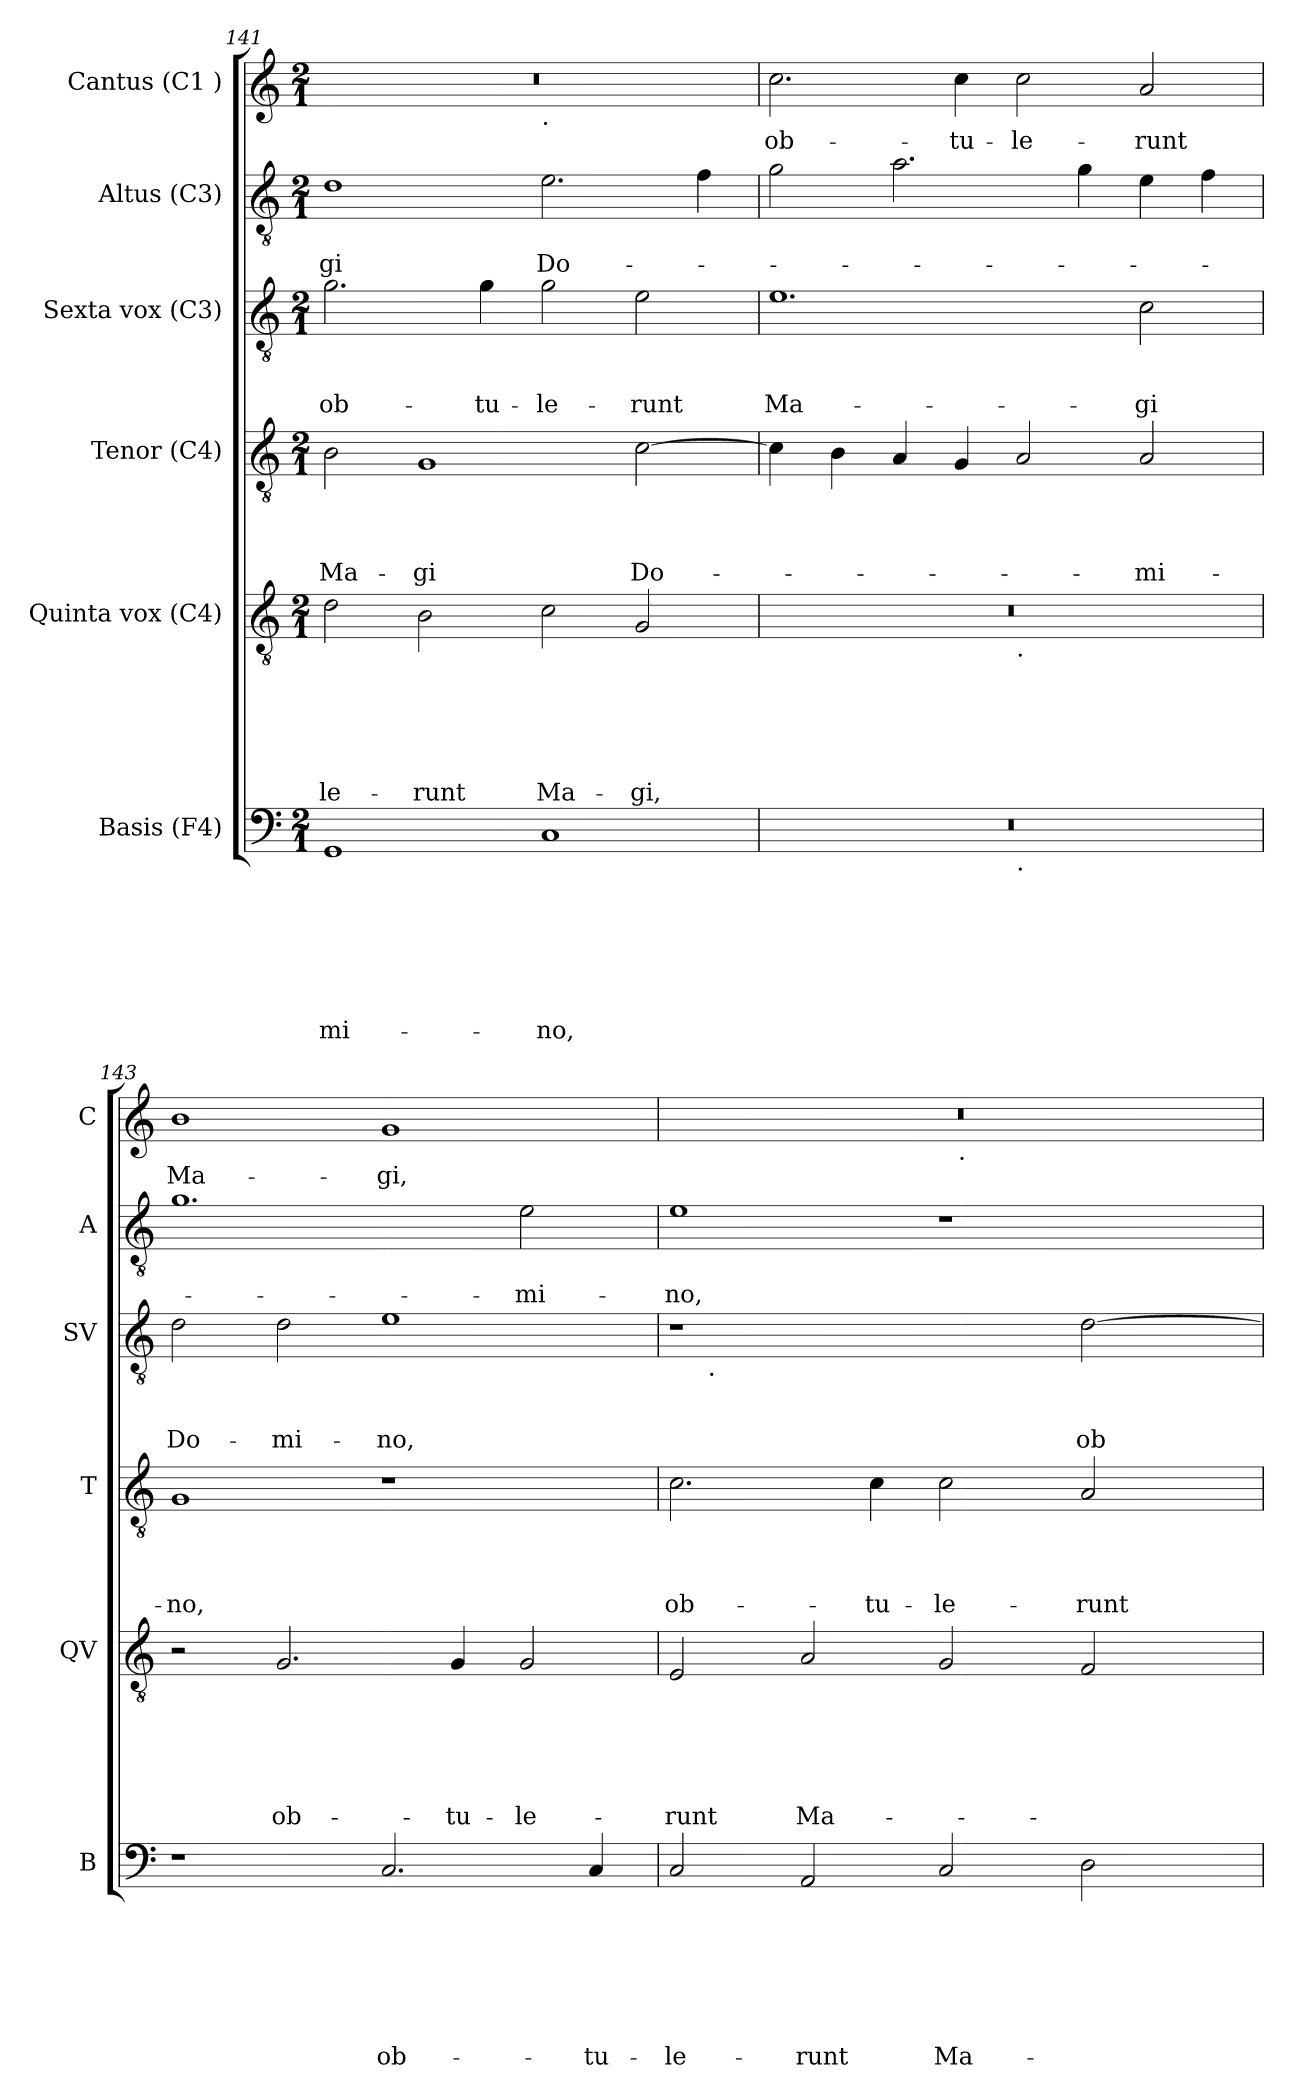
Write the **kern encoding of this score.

**kern	**text	**text	**text	**text	**text	**text	**text	**kern	**text	**text	**text	**text	**text	**text	**kern	**text	**text	**text	**text	**kern	**text	**text	**text	**kern	**text	**text	**kern	**text
*part6	*part6	*part6	*part6	*part6	*part6	*part6	*part6	*part5	*part5	*part5	*part5	*part5	*part5	*part5	*part4	*part4	*part4	*part4	*part4	*part3	*part3	*part3	*part3	*part2	*part2	*part2	*part1	*part1
*staff6	*staff6	*staff6	*staff6	*staff6	*staff6	*staff6	*staff6	*staff5	*staff5	*staff5	*staff5	*staff5	*staff5	*staff5	*staff4	*staff4	*staff4	*staff4	*staff4	*staff3	*staff3	*staff3	*staff3	*staff2	*staff2	*staff2	*staff1	*staff1
*I"Basis (F4)	*	*	*	*	*	*	*	*I"Quinta vox (C4)	*	*	*	*	*	*	*I"Tenor (C4)	*	*	*	*	*I"Sexta vox (C3)	*	*	*	*I"Altus (C3)	*	*	*I"Cantus (C1 )	*
*I'B	*	*	*	*	*	*	*	*I'QV	*	*	*	*	*	*	*I'T	*	*	*	*	*I'SV	*	*	*	*I'A	*	*	*I'C	*
*clefF4	*	*	*	*	*	*	*	*clefGv2	*	*	*	*	*	*	*clefGv2	*	*	*	*	*clefGv2	*	*	*	*clefGv2	*	*	*clefG2	*
*k[]	*	*	*	*	*	*	*	*k[]	*	*	*	*	*	*	*k[]	*	*	*	*	*k[]	*	*	*	*k[]	*	*	*k[]	*
*C:	*	*	*	*	*	*	*	*C:	*	*	*	*	*	*	*C:	*	*	*	*	*C:	*	*	*	*C:	*	*	*C:	*
*M2/1	*	*	*	*	*	*	*	*M2/1	*	*	*	*	*	*	*M2/1	*	*	*	*	*M2/1	*	*	*	*M2/1	*	*	*M2/1	*
=141	=141	=141	=141	=141	=141	=141	=141	=141	=141	=141	=141	=141	=141	=141	=141	=141	=141	=141	=141	=141	=141	=141	=141	=141	=141	=141	=141	=141
!	!	!	!	!	!	!	!LO:LY:b	!	!	!	!	!	!	!LO:LY:b	!	!	!	!	!LO:LY:b	!	!	!	!LO:LY:b	!	!	!LO:LY:b	!	!
*	*	*	*	*	*	*	*	*	*	*	*	*	*	*	*	*	*	*	*	*	*	*	*	*	*	*	*^	*
1GG	.	.	.	.	.	.	-mi-	2d\	.	.	.	.	.	-le-	2B\	.	.	.	Ma-	2.g\	.	.	ob-	1d	.	-gi	0r	1ryy	.
!	!	!	!	!	!	!	!	!	!	!	!	!	!	!LO:LY:b	!	!	!	!	!LO:LY:b	!	!	!	!	!	!	!	!	!	!
.	.	.	.	.	.	.	.	2B\	.	.	.	.	.	-runt	1G	.	.	.	-gi	.	.	.	.	.	.	.	.	.	.
!	!	!	!	!	!	!	!	!	!	!	!	!	!	!	!	!	!	!	!	!	!	!	!LO:LY:b	!	!	!	!	!	!
.	.	.	.	.	.	.	.	.	.	.	.	.	.	.	.	.	.	.	.	4g\	.	.	-tu-	.	.	.	.	.	.
!	!	!	!	!	!	!	!	!	!	!	!	!	!	!	!	!	!	!	!	!	!	!	!	!	!	!	!	!LO:TX:b:t=.	!
!	!	!	!	!	!	!	!LO:LY:b	!	!	!	!	!	!	!LO:LY:b	!	!	!	!	!	!	!	!	!LO:LY:b	!	!	!LO:LY:b	!	!	!
1C	.	.	.	.	.	.	-no,	2c\	.	.	.	.	.	Ma-	.	.	.	.	.	2g\	.	.	-le-	2.e\	.	Do-	.	1ryy	.
!	!	!	!	!	!	!	!	!	!	!	!	!	!	!LO:LY:b	!	!	!	!	!LO:LY:b	!	!	!	!LO:LY:b	!	!	!	!	!	!
.	.	.	.	.	.	.	.	2G/	.	.	.	.	.	-gi,	[>2c\	.	.	.	Do-	2e\	.	.	-runt	.	.	.	.	.	.
.	.	.	.	.	.	.	.	.	.	.	.	.	.	.	.	.	.	.	.	.	.	.	.	4f\	.	.	.	.	.
=142	=142	=142	=142	=142	=142	=142	=142	=142	=142	=142	=142	=142	=142	=142	=142	=142	=142	=142	=142	=142	=142	=142	=142	=142	=142	=142	=142	=142	=142
!	!	!	!	!	!	!	!	!	!	!	!	!	!	!	!	!	!	!	!	!	!	!	!LO:LY:b	!	!	!	!	!	!LO:LY:b
*^	*	*	*	*	*	*	*	*^	*	*	*	*	*	*	*	*	*	*	*	*	*	*	*	*	*	*	*v	*v	*
0r	1ryy	.	.	.	.	.	.	.	0r	1ryy	.	.	.	.	.	.	4c\]	.	.	.	.	1.e	.	.	Ma-	2g\	.	.	2.cc\	ob-
.	.	.	.	.	.	.	.	.	.	.	.	.	.	.	.	.	4B\	.	.	.	.	.	.	.	.	.	.	.	.	.
.	.	.	.	.	.	.	.	.	.	.	.	.	.	.	.	.	4A/	.	.	.	.	.	.	.	.	2.a\	.	.	.	.
!	!	!	!	!	!	!	!	!	!	!	!	!	!	!	!	!	!	!	!	!	!	!	!	!	!	!	!	!	!	!LO:LY:b
.	.	.	.	.	.	.	.	.	.	.	.	.	.	.	.	.	4G/	.	.	.	.	.	.	.	.	.	.	.	4cc\	-tu-
!	!	!	!	!	!	!	!	!	!	!LO:TX:b:t=.	!	!	!	!	!	!	!	!	!	!	!	!	!	!	!	!	!	!	!	!
!	!LO:TX:b:t=.	!	!	!	!	!	!	!	!	!	!	!	!	!	!	!	!	!	!	!	!	!	!	!	!	!	!	!	!	!
!	!	!	!	!	!	!	!	!	!	!	!	!	!	!	!	!	!	!	!	!	!	!	!	!	!	!	!	!	!	!LO:LY:b
.	1ryy	.	.	.	.	.	.	.	.	1ryy	.	.	.	.	.	.	2A/	.	.	.	.	.	.	.	.	.	.	.	2cc\	-le-
.	.	.	.	.	.	.	.	.	.	.	.	.	.	.	.	.	.	.	.	.	.	.	.	.	.	4g\	.	.	.	.
!	!	!	!	!	!	!	!	!	!	!	!	!	!	!	!	!	!	!	!	!	!LO:LY:b	!	!	!	!LO:LY:b	!	!	!	!	!LO:LY:b
.	.	.	.	.	.	.	.	.	.	.	.	.	.	.	.	.	2A/	.	.	.	-mi-	2c\	.	.	-gi	4e\	.	.	2a/	-runt
.	.	.	.	.	.	.	.	.	.	.	.	.	.	.	.	.	.	.	.	.	.	.	.	.	.	4f\	.	.	.	.
=143	=143	=143	=143	=143	=143	=143	=143	=143	=143	=143	=143	=143	=143	=143	=143	=143	=143	=143	=143	=143	=143	=143	=143	=143	=143	=143	=143	=143	=143	=143
!	!	!	!	!	!	!	!	!	!	!	!	!	!	!	!	!	!	!	!	!	!LO:LY:b	!	!	!	!LO:LY:b	!	!	!	!	!LO:LY:b
*v	*v	*	*	*	*	*	*	*	*	*	*	*	*	*	*	*	*	*	*	*	*	*	*	*	*	*	*	*	*	*
*	*	*	*	*	*	*	*	*v	*v	*	*	*	*	*	*	*	*	*	*	*	*	*	*	*	*	*	*	*	*
1r	.	.	.	.	.	.	.	2r	.	.	.	.	.	.	1G	.	.	.	-no,	2d\	.	.	Do-	1.g	.	.	1b	Ma-
!	!	!	!	!	!	!	!	!	!	!	!	!	!	!LO:LY:b	!	!	!	!	!	!	!	!	!LO:LY:b	!	!	!	!	!
.	.	.	.	.	.	.	.	2.G/	.	.	.	.	.	ob-	.	.	.	.	.	2d\	.	.	-mi-	.	.	.	.	.
!	!	!	!	!	!	!	!LO:LY:b	!	!	!	!	!	!	!	!	!	!	!	!	!	!	!	!LO:LY:b	!	!	!	!	!LO:LY:b
2.C/	.	.	.	.	.	.	ob-	.	.	.	.	.	.	.	1r	.	.	.	.	1e	.	.	-no,	.	.	.	1g	-gi,
!	!	!	!	!	!	!	!	!	!	!	!	!	!	!LO:LY:b	!	!	!	!	!	!	!	!	!	!	!	!	!	!
.	.	.	.	.	.	.	.	4G/	.	.	.	.	.	-tu-	.	.	.	.	.	.	.	.	.	.	.	.	.	.
!	!	!	!	!	!	!	!	!	!	!	!	!	!	!LO:LY:b	!	!	!	!	!	!	!	!	!	!	!	!LO:LY:b	!	!
.	.	.	.	.	.	.	.	2G/	.	.	.	.	.	-le-	.	.	.	.	.	.	.	.	.	2e\	.	-mi-	.	.
!	!	!	!	!	!	!	!LO:LY:b	!	!	!	!	!	!	!	!	!	!	!	!	!	!	!	!	!	!	!	!	!
4C/	.	.	.	.	.	.	-tu-	.	.	.	.	.	.	.	.	.	.	.	.	.	.	.	.	.	.	.	.	.
!!LO:LB:g=z
=144	=144	=144	=144	=144	=144	=144	=144	=144	=144	=144	=144	=144	=144	=144	=144	=144	=144	=144	=144	=144	=144	=144	=144	=144	=144	=144	=144	=144
!	!	!	!	!	!	!	!LO:LY:b	!	!	!	!	!	!	!LO:LY:b	!	!	!	!	!LO:LY:b	!	!	!	!	!	!	!LO:LY:b	!	!
*	*	*	*	*	*	*	*	*	*	*	*	*	*	*	*	*	*	*	*	*^	*	*	*	*	*	*	*^	*
2C/	.	.	.	.	.	.	-le-	2E/	.	.	.	.	.	-runt	2.c\	.	.	.	ob-	1r	16.ryy	.	.	.	1e	.	-no,	0r	1ryy	.
!	!	!	!	!	!	!	!	!	!	!	!	!	!	!	!	!	!	!	!	!	!LO:TX:b:t=.	!	!	!	!	!	!	!	!	!
.	.	.	.	.	.	.	.	.	.	.	.	.	.	.	.	.	.	.	.	.	1ryy	.	.	.	.	.	.	.	.	.
!	!	!	!	!	!	!	!LO:LY:b	!	!	!	!	!	!	!LO:LY:b	!	!	!	!	!	!	!	!	!	!	!	!	!	!	!	!
2AA/	.	.	.	.	.	.	-runt	2A/	.	.	.	.	.	Ma-	.	.	.	.	.	.	.	.	.	.	.	.	.	.	.	.
!	!	!	!	!	!	!	!	!	!	!	!	!	!	!	!	!	!	!	!LO:LY:b	!	!	!	!	!	!	!	!	!	!	!
.	.	.	.	.	.	.	.	.	.	.	.	.	.	.	4c\	.	.	.	-tu-	.	.	.	.	.	.	.	.	.	.	.
!	!	!	!	!	!	!	!LO:LY:b	!	!	!	!	!	!	!	!	!	!	!	!LO:LY:b	!	!	!	!	!	!	!	!	!	!	!
2C/	.	.	.	.	.	.	Ma-	2G/	.	.	.	.	.	.	2c\	.	.	.	-le-	2ryy	.	.	.	.	1r	.	.	.	32ryy	.
!	!	!	!	!	!	!	!	!	!	!	!	!	!	!	!	!	!	!	!	!	!	!	!	!	!	!	!	!	!LO:TX:b:t=.	!
.	.	.	.	.	.	.	.	.	.	.	.	.	.	.	.	.	.	.	.	.	.	.	.	.	.	.	.	.	2ryy	.
.	.	.	.	.	.	.	.	.	.	.	.	.	.	.	.	.	.	.	.	.	2ryy	.	.	.	.	.	.	.	.	.
!	!	!	!	!	!	!	!	!	!	!	!	!	!	!	!	!	!	!	!LO:LY:b	!	!	!	!	!LO:LY:b	!	!	!	!	!	!
2D\	.	.	.	.	.	.	.	2F/	.	.	.	.	.	.	2A/	.	.	.	-runt	[>2d\	.	.	.	ob-	.	.	.	.	.	.
.	.	.	.	.	.	.	.	.	.	.	.	.	.	.	.	.	.	.	.	.	.	.	.	.	.	.	.	.	4...ryy	.
.	.	.	.	.	.	.	.	.	.	.	.	.	.	.	.	.	.	.	.	.	4ryy	.	.	.	.	.	.	.	.	.
.	.	.	.	.	.	.	.	.	.	.	.	.	.	.	.	.	.	.	.	.	8ryy	.	.	.	.	.	.	.	.	.
.	.	.	.	.	.	.	.	.	.	.	.	.	.	.	.	.	.	.	.	.	32ryy	.	.	.	.	.	.	.	.	.
*	*	*	*	*	*	*	*	*	*	*	*	*	*	*	*	*	*	*	*	*v	*v	*	*	*	*	*	*	*v	*v	*
=	=	=	=	=	=	=	=	=	=	=	=	=	=	=	=	=	=	=	=	=	=	=	=	=	=	=	=	=
*-	*-	*-	*-	*-	*-	*-	*-	*-	*-	*-	*-	*-	*-	*-	*-	*-	*-	*-	*-	*-	*-	*-	*-	*-	*-	*-	*-	*-
